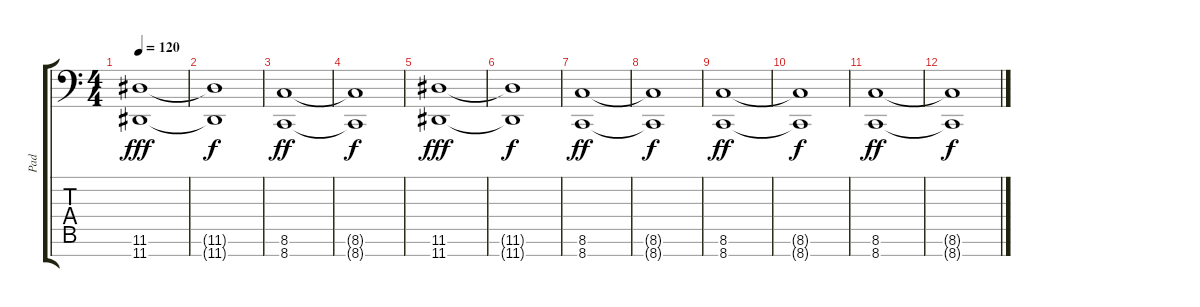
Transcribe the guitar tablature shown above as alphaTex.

\track ("Pad" "Pad") {instrument pad8sweep}
\staff {score tabs}
\tuning (E4 B3 G3 D3 A2 E2 E1) {hide}
\ts (4 4)
\tempo 120
\clef f4
\ks c
(11.6 11.7).1{dy fff} |
(11.6{t} 11.7{t}).1{dy f} |
(8.6 8.7).1{dy ff} |
(8.6{t} 8.7{t}).1{dy f} |
(11.6 11.7).1{dy fff} |
(11.6{t} 11.7{t}).1{dy f} |
(8.6 8.7).1{dy ff} |
(8.6{t} 8.7{t}).1{dy f} |
(8.6 8.7).1{dy ff} |
(8.6{t} 8.7{t}).1{dy f} |
(8.6 8.7).1{dy ff} |
(8.6{t} 8.7{t}).1{dy f}
